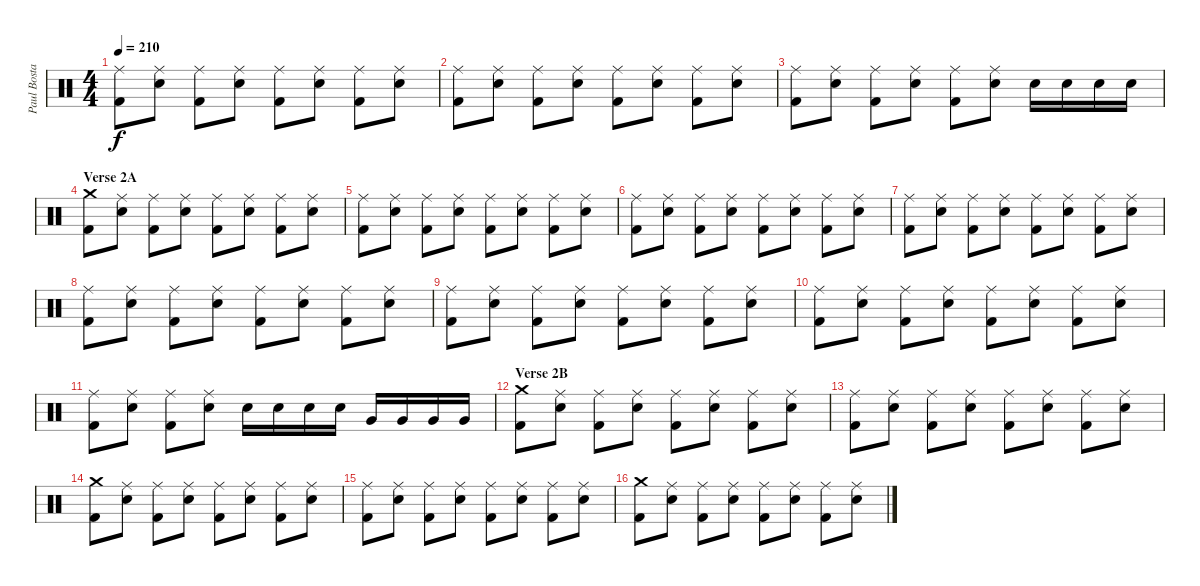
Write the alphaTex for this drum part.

\track ("Paul Bostaph" "Paul Bosta") {instrument percussion}
\staff {score}
\articulation defaults
\ts (4 4)
\tempo 210
\clef neutral
\ks c
("Ride (middle)" "Kick (hit) 2").8{dy f} ("Ride (middle)" "Snare (hit) 2").8 ("Ride (middle)" "Kick (hit) 2").8 ("Ride (middle)" "Snare (hit) 2").8 ("Ride (middle)" "Kick (hit) 2").8 ("Ride (middle)" "Snare (hit) 2").8 ("Ride (middle)" "Kick (hit) 2").8 ("Ride (middle)" "Snare (hit) 2").8 |
("Ride (middle)" "Kick (hit) 2").8 ("Ride (middle)" "Snare (hit) 2").8 ("Ride (middle)" "Kick (hit) 2").8 ("Ride (middle)" "Snare (hit) 2").8 ("Ride (middle)" "Kick (hit) 2").8 ("Ride (middle)" "Snare (hit) 2").8 ("Ride (middle)" "Kick (hit) 2").8 ("Ride (middle)" "Snare (hit) 2").8 |
("Ride (middle)" "Kick (hit) 2").8 ("Ride (middle)" "Snare (hit) 2").8 ("Ride (middle)" "Kick (hit) 2").8 ("Ride (middle)" "Snare (hit) 2").8 ("Ride (middle)" "Kick (hit) 2").8 ("Ride (middle)" "Snare (hit) 2").8 "Snare (hit) 2".16 "Snare (hit) 2".16 "Snare (hit) 2".16 "Snare (hit) 2".16 |
\section ("" "Verse 2A")
("Crash medium (hit)" "Kick (hit) 2").8 ("Ride (middle)" "Snare (hit) 2").8 ("Ride (middle)" "Kick (hit) 2").8 ("Ride (middle)" "Snare (hit) 2").8 ("Ride (middle)" "Kick (hit) 2").8 ("Ride (middle)" "Snare (hit) 2").8 ("Ride (middle)" "Kick (hit) 2").8 ("Ride (middle)" "Snare (hit) 2").8 |
("Ride (middle)" "Kick (hit) 2").8 ("Ride (middle)" "Snare (hit) 2").8 ("Ride (middle)" "Kick (hit) 2").8 ("Ride (middle)" "Snare (hit) 2").8 ("Ride (middle)" "Kick (hit) 2").8 ("Ride (middle)" "Snare (hit) 2").8 ("Ride (middle)" "Kick (hit) 2").8 ("Ride (middle)" "Snare (hit) 2").8 |
("Ride (middle)" "Kick (hit) 2").8 ("Ride (middle)" "Snare (hit) 2").8 ("Ride (middle)" "Kick (hit) 2").8 ("Ride (middle)" "Snare (hit) 2").8 ("Ride (middle)" "Kick (hit) 2").8 ("Ride (middle)" "Snare (hit) 2").8 ("Ride (middle)" "Kick (hit) 2").8 ("Ride (middle)" "Snare (hit) 2").8 |
("Ride (middle)" "Kick (hit) 2").8 ("Ride (middle)" "Snare (hit) 2").8 ("Ride (middle)" "Kick (hit) 2").8 ("Ride (middle)" "Snare (hit) 2").8 ("Ride (middle)" "Kick (hit) 2").8 ("Ride (middle)" "Snare (hit) 2").8 ("Ride (middle)" "Kick (hit) 2").8 ("Ride (middle)" "Snare (hit) 2").8 |
("Ride (middle)" "Kick (hit) 2").8 ("Ride (middle)" "Snare (hit) 2").8 ("Ride (middle)" "Kick (hit) 2").8 ("Ride (middle)" "Snare (hit) 2").8 ("Ride (middle)" "Kick (hit) 2").8 ("Ride (middle)" "Snare (hit) 2").8 ("Ride (middle)" "Kick (hit) 2").8 ("Ride (middle)" "Snare (hit) 2").8 |
("Ride (middle)" "Kick (hit) 2").8 ("Ride (middle)" "Snare (hit) 2").8 ("Ride (middle)" "Kick (hit) 2").8 ("Ride (middle)" "Snare (hit) 2").8 ("Ride (middle)" "Kick (hit) 2").8 ("Ride (middle)" "Snare (hit) 2").8 ("Ride (middle)" "Kick (hit) 2").8 ("Ride (middle)" "Snare (hit) 2").8 |
("Ride (middle)" "Kick (hit) 2").8 ("Ride (middle)" "Snare (hit) 2").8 ("Ride (middle)" "Kick (hit) 2").8 ("Ride (middle)" "Snare (hit) 2").8 ("Ride (middle)" "Kick (hit) 2").8 ("Ride (middle)" "Snare (hit) 2").8 ("Ride (middle)" "Kick (hit) 2").8 ("Ride (middle)" "Snare (hit) 2").8 |
("Ride (middle)" "Kick (hit) 2").8 ("Ride (middle)" "Snare (hit) 2").8 ("Ride (middle)" "Kick (hit) 2").8 ("Ride (middle)" "Snare (hit) 2").8 "Snare (hit) 2".16 "Snare (hit) 2".16 "Snare (hit) 2".16 "Snare (hit) 2".16 "Very Low Tom (hit)".16 "Very Low Tom (hit)".16 "Very Low Tom (hit)".16 "Very Low Tom (hit)".16 |
\section ("" "Verse 2B")
("Crash medium (hit)" "Kick (hit) 2").8 ("Ride (middle)" "Snare (hit) 2").8 ("Ride (middle)" "Kick (hit) 2").8 ("Ride (middle)" "Snare (hit) 2").8 ("Ride (middle)" "Kick (hit) 2").8 ("Ride (middle)" "Snare (hit) 2").8 ("Ride (middle)" "Kick (hit) 2").8 ("Ride (middle)" "Snare (hit) 2").8 |
("Ride (middle)" "Kick (hit) 2").8 ("Ride (middle)" "Snare (hit) 2").8 ("Ride (middle)" "Kick (hit) 2").8 ("Ride (middle)" "Snare (hit) 2").8 ("Ride (middle)" "Kick (hit) 2").8 ("Ride (middle)" "Snare (hit) 2").8 ("Ride (middle)" "Kick (hit) 2").8 ("Ride (middle)" "Snare (hit) 2").8 |
("Crash medium (hit)" "Kick (hit) 2").8 ("Ride (middle)" "Snare (hit) 2").8 ("Ride (middle)" "Kick (hit) 2").8 ("Ride (middle)" "Snare (hit) 2").8 ("Ride (middle)" "Kick (hit) 2").8 ("Ride (middle)" "Snare (hit) 2").8 ("Ride (middle)" "Kick (hit) 2").8 ("Ride (middle)" "Snare (hit) 2").8 |
("Ride (middle)" "Kick (hit) 2").8 ("Ride (middle)" "Snare (hit) 2").8 ("Ride (middle)" "Kick (hit) 2").8 ("Ride (middle)" "Snare (hit) 2").8 ("Ride (middle)" "Kick (hit) 2").8 ("Ride (middle)" "Snare (hit) 2").8 ("Ride (middle)" "Kick (hit) 2").8 ("Ride (middle)" "Snare (hit) 2").8 |
("Crash medium (hit)" "Kick (hit) 2").8 ("Ride (middle)" "Snare (hit) 2").8 ("Ride (middle)" "Kick (hit) 2").8 ("Ride (middle)" "Snare (hit) 2").8 ("Ride (middle)" "Kick (hit) 2").8 ("Ride (middle)" "Snare (hit) 2").8 ("Ride (middle)" "Kick (hit) 2").8 ("Ride (middle)" "Snare (hit) 2").8
